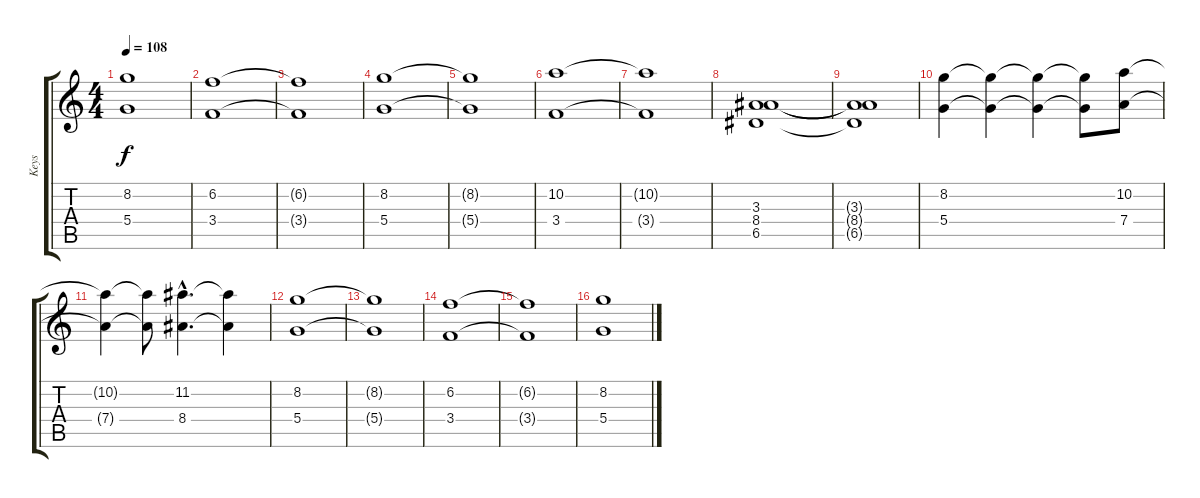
\track ("Keys" "Keys") {instrument synthstrings2}
\staff {score tabs}
\tuning (E5 B4 G4 D4 A3 E3) {hide}
\ts (4 4)
\tempo 108
\clef g2
\ks c
(8.2{t} 5.4{t}).1{dy f} |
(6.2 3.4).1 |
(6.2{t} 3.4{t}).1 |
(8.2 5.4).1 |
(8.2{t} 5.4{t}).1 |
(10.2 3.4).1 |
(10.2{t} 3.4{t}).1 |
(3.3 8.4 6.5).1 |
(3.3{t} 8.4{t} 6.5{t}).1 |
(8.2 5.4).4 (8.2{t} 5.4{t}).4 (8.2{t} 5.4{t}).4 (8.2{t} 5.4{t}).8 (10.2 7.4).8 |
(10.2{t} 7.4{t}).4 (10.2{t} 7.4{t}).8 (11.2{hac} 8.4{hac}).4{d} (11.2{t} 8.4{t}).4 |
(8.2 5.4).1 |
(8.2{t} 5.4{t}).1 |
(6.2 3.4).1 |
(6.2{t} 3.4{t}).1 |
(8.2 5.4).1
